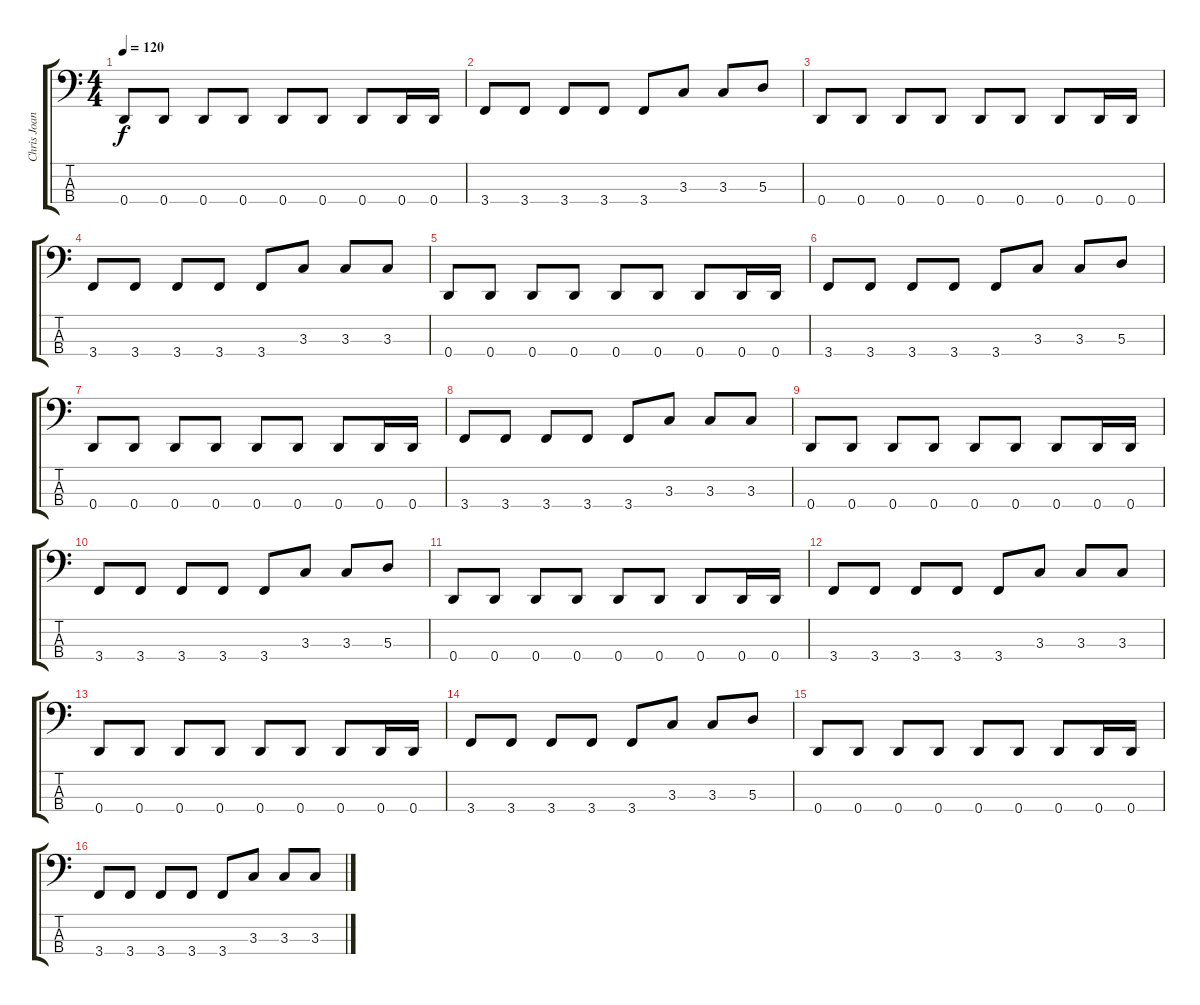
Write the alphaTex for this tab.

\track ("Chris Joannou" "Chris Joan") {instrument electricbasspick}
\staff {score tabs}
\tuning (G2 D2 A1 D1) {hide}
\ts (4 4)
\tempo 120
\clef f4
\ks c
0.4.8{dy f} 0.4.8 0.4.8 0.4.8 0.4.8 0.4.8 0.4.8 0.4.16 0.4.16 |
3.4.8 3.4.8 3.4.8 3.4.8 3.4.8 3.3.8 3.3.8 5.3.8 |
0.4.8 0.4.8 0.4.8 0.4.8 0.4.8 0.4.8 0.4.8 0.4.16 0.4.16 |
3.4.8 3.4.8 3.4.8 3.4.8 3.4.8 3.3.8 3.3.8 3.3.8 |
0.4.8 0.4.8 0.4.8 0.4.8 0.4.8 0.4.8 0.4.8 0.4.16 0.4.16 |
3.4.8 3.4.8 3.4.8 3.4.8 3.4.8 3.3.8 3.3.8 5.3.8 |
0.4.8 0.4.8 0.4.8 0.4.8 0.4.8 0.4.8 0.4.8 0.4.16 0.4.16 |
3.4.8 3.4.8 3.4.8 3.4.8 3.4.8 3.3.8 3.3.8 3.3.8 |
0.4.8 0.4.8 0.4.8 0.4.8 0.4.8 0.4.8 0.4.8 0.4.16 0.4.16 |
3.4.8 3.4.8 3.4.8 3.4.8 3.4.8 3.3.8 3.3.8 5.3.8 |
0.4.8 0.4.8 0.4.8 0.4.8 0.4.8 0.4.8 0.4.8 0.4.16 0.4.16 |
3.4.8 3.4.8 3.4.8 3.4.8 3.4.8 3.3.8 3.3.8 3.3.8 |
0.4.8 0.4.8 0.4.8 0.4.8 0.4.8 0.4.8 0.4.8 0.4.16 0.4.16 |
3.4.8 3.4.8 3.4.8 3.4.8 3.4.8 3.3.8 3.3.8 5.3.8 |
0.4.8 0.4.8 0.4.8 0.4.8 0.4.8 0.4.8 0.4.8 0.4.16 0.4.16 |
3.4.8 3.4.8 3.4.8 3.4.8 3.4.8 3.3.8 3.3.8 3.3.8
